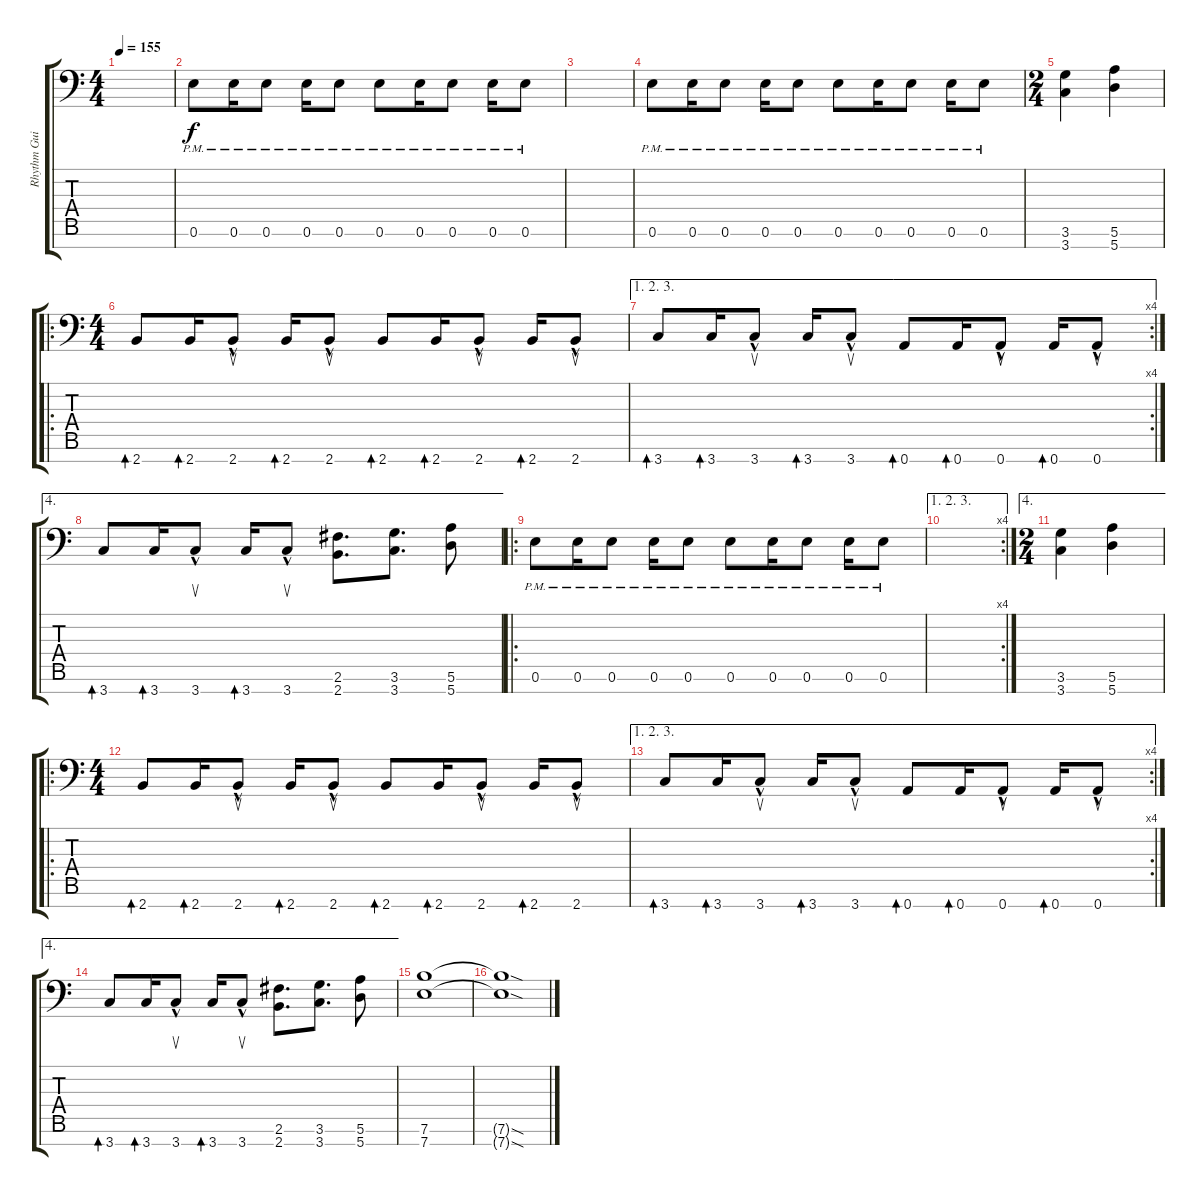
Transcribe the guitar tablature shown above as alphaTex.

\track ("Rhythm Guitar" "Rhythm Gui") {instrument distortionguitar}
\staff {score tabs}
\tuning (E4 B3 G3 D3 A2 E2 A1) {hide}
\ts (4 4)
\tempo 155
\clef f4
\ks c
|
0.6{pm}.8 0.6{pm}.16 0.6{pm}.8 0.6{pm}.16 0.6{pm}.8 0.6{pm}.8 0.6{pm}.16 0.6{pm}.8 0.6{pm}.16 0.6{pm}.8 |
|
0.6{pm}.8 0.6{pm}.16 0.6{pm}.8 0.6{pm}.16 0.6{pm}.8 0.6{pm}.8 0.6{pm}.16 0.6{pm}.8 0.6{pm}.16 0.6{pm}.8 |
\ts (2 4)
(3.6 3.7).4 (5.6 5.7).4 |
\ro
\ts (4 4)
2.7.8{bd 240} 2.7.16{bd 120} 2.7{hac}.8{su} 2.7.16{bd 120} 2.7{hac}.8{su} 2.7.8{bd 240} 2.7.16{bd 120} 2.7{hac}.8{su} 2.7.16{bd 120} 2.7{hac}.8{su} |
\ae (1 2 3)
\rc 4
3.7.8{bd 240} 3.7.16{bd 120} 3.7{hac}.8{su} 3.7.16{bd 120} 3.7{hac}.8{su} 0.7.8{bd 240} 0.7.16{bd 120} 0.7{hac}.8{su} 0.7.16{bd 120} 0.7{hac}.8{su} |
\ae 4
3.7.8{bd 240} 3.7.16{bd 120} 3.7{hac}.8{su} 3.7.16{bd 120} 3.7{hac}.8{su} (2.6 2.7).8{d} (3.6 3.7).8{d} (5.6 5.7).8 |
\ro
0.6{pm}.8 0.6{pm}.16 0.6{pm}.8 0.6{pm}.16 0.6{pm}.8 0.6{pm}.8 0.6{pm}.16 0.6{pm}.8 0.6{pm}.16 0.6{pm}.8 |
\ae (1 2 3)
\rc 4
|
\ae 4
\ts (2 4)
(3.6 3.7).4 (5.6 5.7).4 |
\ro
\ts (4 4)
2.7.8{bd 240} 2.7.16{bd 120} 2.7{hac}.8{su} 2.7.16{bd 120} 2.7{hac}.8{su} 2.7.8{bd 240} 2.7.16{bd 120} 2.7{hac}.8{su} 2.7.16{bd 120} 2.7{hac}.8{su} |
\ae (1 2 3)
\rc 4
3.7.8{bd 240} 3.7.16{bd 120} 3.7{hac}.8{su} 3.7.16{bd 120} 3.7{hac}.8{su} 0.7.8{bd 240} 0.7.16{bd 120} 0.7{hac}.8{su} 0.7.16{bd 120} 0.7{hac}.8{su} |
\ae 4
3.7.8{bd 240} 3.7.16{bd 120} 3.7{hac}.8{su} 3.7.16{bd 120} 3.7{hac}.8{su} (2.6 2.7).8{d} (3.6 3.7).8{d} (5.6 5.7).8 |
(7.6 7.7).1 |
(7.6{sod t} 7.7{sod t}).1
